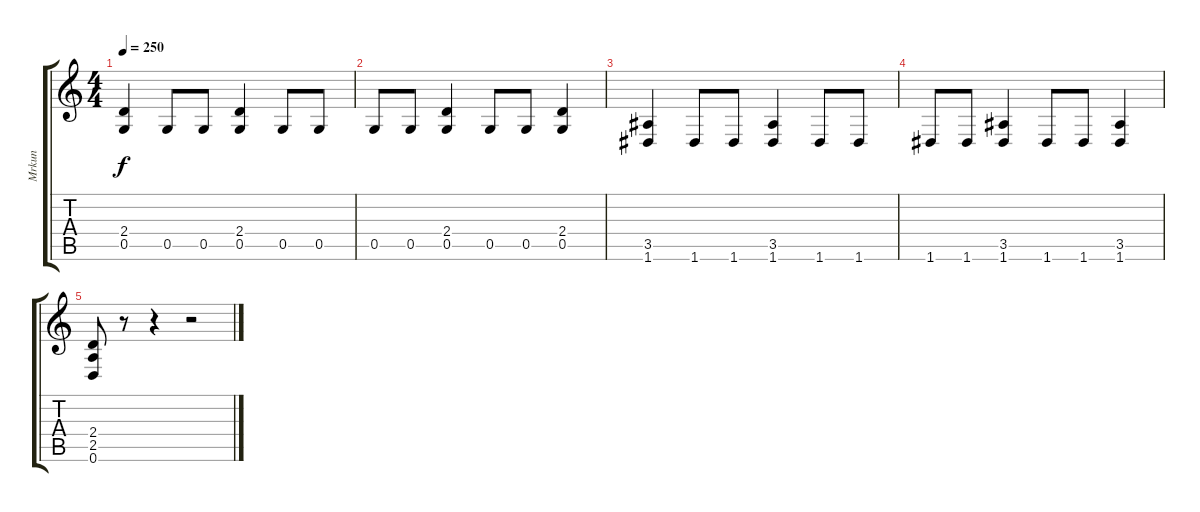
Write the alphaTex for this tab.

\track ("Mrkun" "Mrkun") {instrument distortionguitar}
\staff {score tabs}
\tuning (D4 A3 F3 C3 G2 D2) {hide}
\ts (4 4)
\tempo 250
\clef g2
\ks c
(2.4 0.5).4{dy f} 0.5.8 0.5.8 (2.4 0.5).4 0.5.8 0.5.8 |
0.5.8 0.5.8 (2.4 0.5).4 0.5.8 0.5.8 (2.4 0.5).4 |
(3.5 1.6).4 1.6.8 1.6.8 (3.5 1.6).4 1.6.8 1.6.8 |
1.6.8 1.6.8 (3.5 1.6).4 1.6.8 1.6.8 (3.5 1.6).4 |
(2.4 2.5 0.6).8 r.8 r.4 r.2
